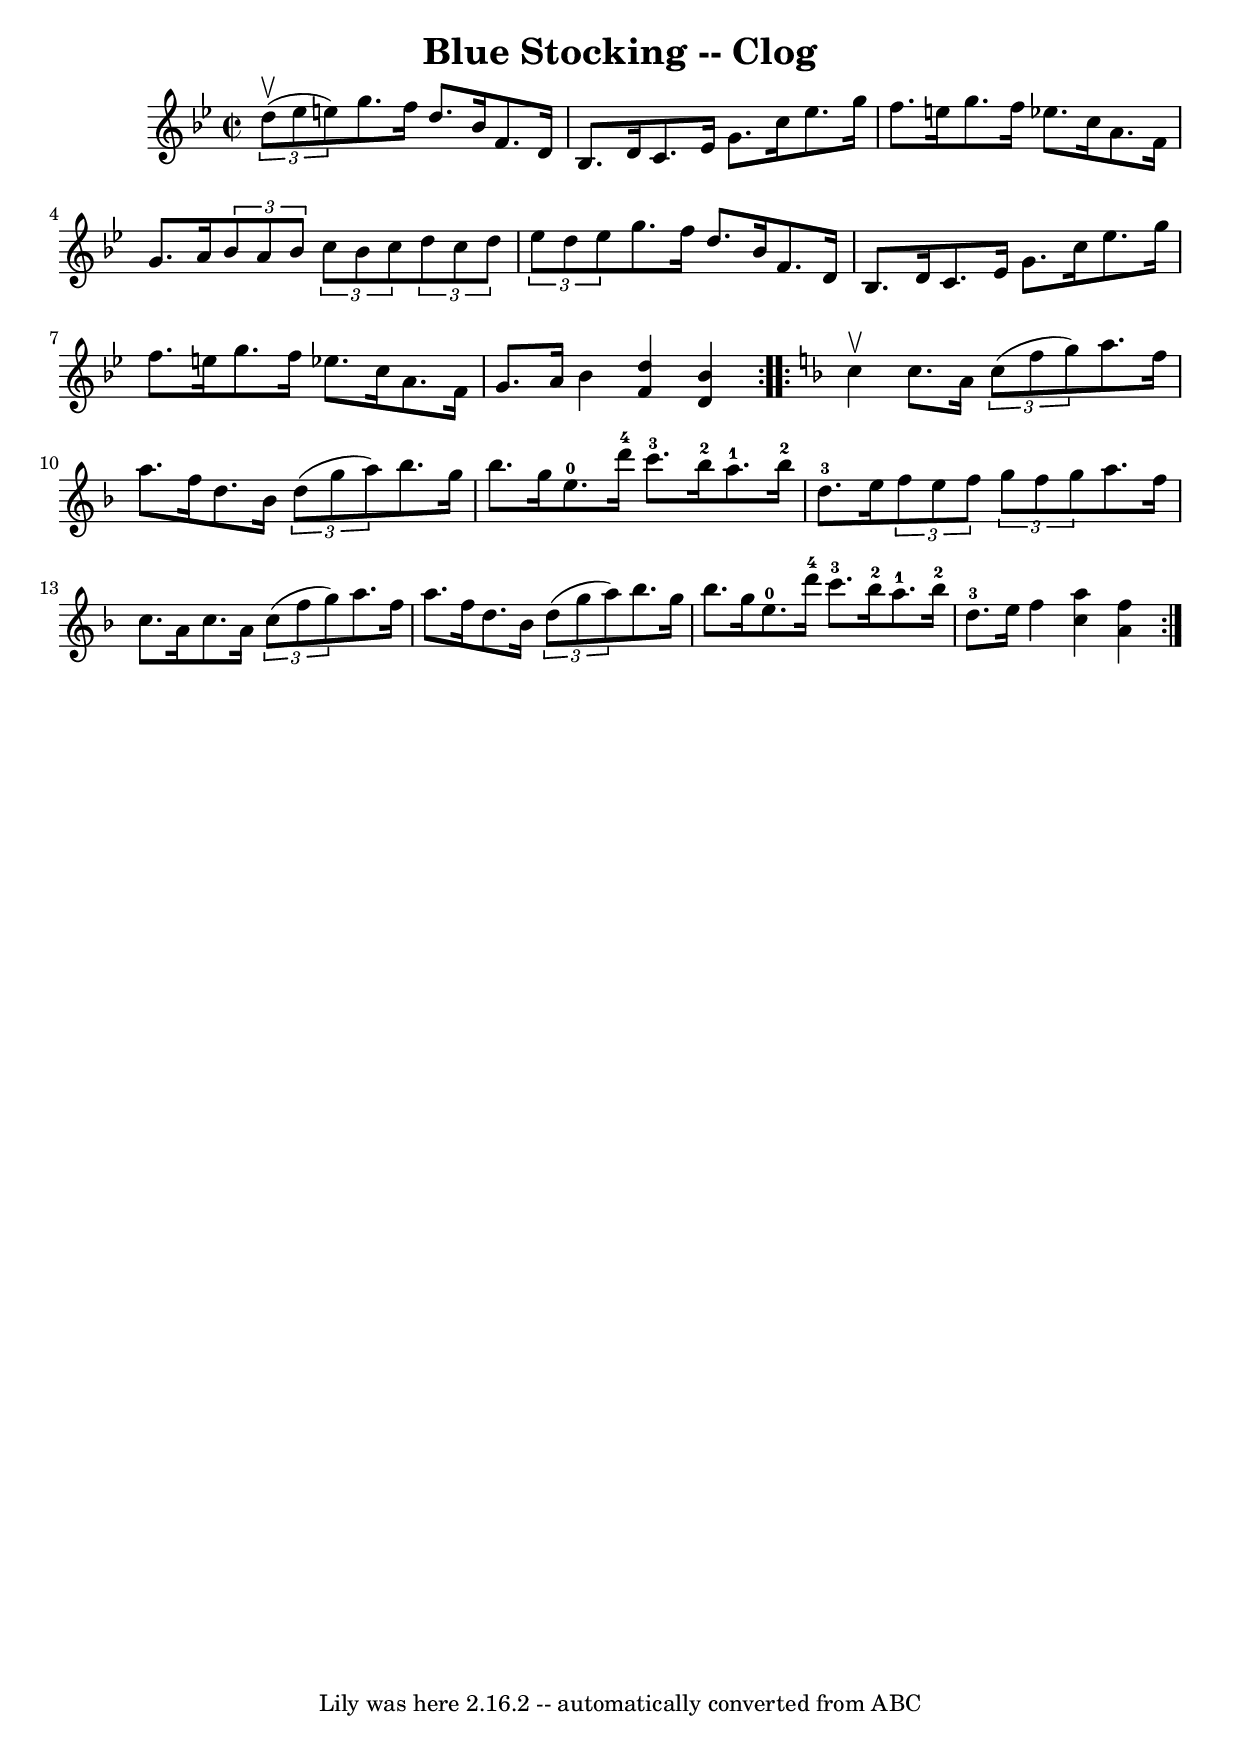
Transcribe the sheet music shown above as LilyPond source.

\version "2.7.40"
\include "Mammoth.ily"
\header {
	%% book = "Ryan's Mammoth Collection"
	crossRefNumber = "1"
	footnotes = "\\\\156 928"
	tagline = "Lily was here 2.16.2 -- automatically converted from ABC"
	title = "Blue Stocking -- Clog"
}
voicedefault =  {


\repeat volta 2 {
\override Staff.TimeSignature #'style = #'C
 \time 2/2 \key bes \major   \times 2/3 { d''8^\upbow(ees''8 e''8) 
} |
 g''8. f''16 d''8. bes'16 f'8. d'16 bes8.    
d'16    |
 c'8. ees'16 g'8. c''16 ees''8. g''16 f''8. 
 e''16    |
 g''8. f''16 ees''!8. c''16 a'8. f'16    
g'8. a'16    |
     \times 2/3 { bes'8 a'8 bes'8  }   
\times 2/3 { c''8 bes'8 c''8  }   \times 2/3 { d''8 c''8 d''8  
}   \times 2/3 { ees''8 d''8 ees''8  }   |
 g''8. f''16    
d''8. bes'16 f'8. d'16 bes8. d'16    |
 c'8. ees'16   
 g'8. c''16 ees''8. g''16 f''8. e''16    |
 g''8.    
f''16 ees''!8. c''16 a'8. f'16 g'8. a'16    |
     
bes'4  << f'4 d''4   >> << d'4 bes'4   >> }   \key f \major   
\repeat volta 2 { c''4^\upbow |
 c''8. a'16    \times 2/3 {   
c''8 (f''8 g''8) } a''8. f''16 a''8. f''16    |
   
d''8. bes'16    \times 2/3 { d''8 (g''8 a''8) } bes''8.    
g''16 bes''8. g''16    |
 e''8.-0 d'''16-4 c'''8. 
-3 bes''16-2 a''8.-1 bes''16-2 d''8.-3 e''16    
|
     \times 2/3 { f''8 e''8 f''8  }   \times 2/3 { g''8    
f''8 g''8  } a''8. f''16 c''8. a'16    |
 c''8. a'16 
   \times 2/3 { c''8 (f''8 g''8) } a''8. f''16 a''8.    
f''16    |
 d''8. bes'16    \times 2/3 { d''8 (g''8 a''8) 
} bes''8. g''16 bes''8. g''16    |
 e''8.-0 d'''16 
-4 c'''8.-3 bes''16-2 a''8.-1 bes''16-2 d''8.-3   
e''16    |
 f''4  << c''4 a''4   >> << a'4 f''4   >> }   
}

\score{
    <<

	\context Staff="default"
	{
	    \voicedefault 
	}

    >>
	\layout {
	}
	\midi {}
}
